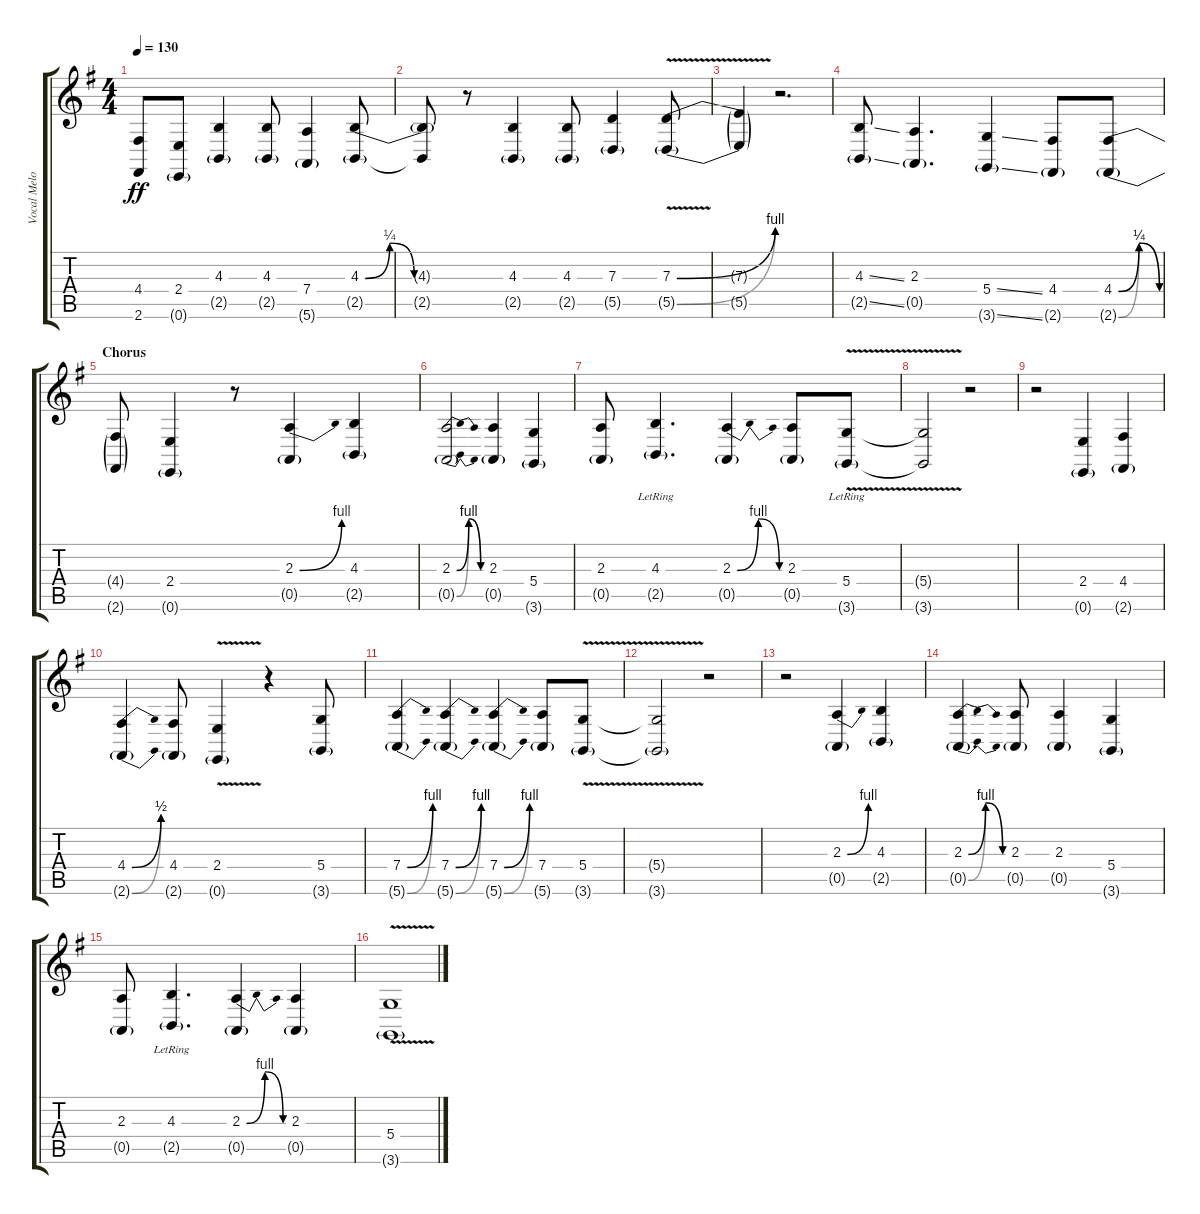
\track ("Vocal Melody" "Vocal Melo") {instrument altosax}
\staff {score tabs}
\tuning (E4 B3 G3 D3 A2 E2) {hide}
\ts (4 4)
\tempo 130
\clef g2
\ks eminor
(4.4{t} 2.6{t}).8{dy ff} (2.4 0.6{g}).8 (4.3 2.5{g}).4 (4.3 2.5{g}).8 (7.4 5.6{g}).4 (4.3{be (custom 0 0 15 1 30 0 60 0)} 2.5{g}).8 |
(4.3{t} 2.5{t}).8 r.8 (4.3 2.5{g}).4 (4.3 2.5{g}).8 (7.3 5.5{g}).4 (7.3{be (bend 0 0 60 4) v} 5.5{be (bend 0 0 60 4) v g}).8 |
(7.3{t} 5.5{t}).4 r.2{d} |
(4.3{ss} 2.5{ss g}).8 (2.3 0.5{g}).4{d} (5.4{ss} 3.6{ss g}).4 (4.4 2.6{g}).8 (4.4{be (bendrelease 0 0 30 1 30 1 60 0)} 2.6{be (bendrelease 0 0 30 1 30 1 60 0) g}).8 |
\section ("" "Chorus")
(4.4{t} 2.6{t}).8 (2.4 0.6{g}).4 r.8 (2.3{be (bend 0 0 60 4)} 0.5{g}).4 (4.3 2.5{g}).4 |
(2.3{be (bendrelease 0 0 30 4 30 4 60 0)} 0.5{be (bendrelease 0 0 30 4 30 4 60 0) g}).2 (2.3 0.5{g}).4 (5.4 3.6{g}).4 |
(2.3 0.5{g}).8 (4.3{lr} 2.5{g lr}).4{d} (2.3{be (bendrelease 0 0 30 4 30 4 60 0)} 0.5{g}).4 (2.3 0.5{g}).8 (5.4{v lr} 3.6{v g lr}).8 |
(5.4{t} 3.6{t}).2 r.2 |
r.2 (2.4 0.6{g}).4 (4.4 2.6{g}).4 |
(4.4{be (bend 0 0 60 2)} 2.6{be (bend 0 0 60 2) g}).4 (4.4 2.6{g}).8 (2.4{v} 0.6{v g}).4 r.4 (5.4 3.6{g}).8 |
(7.4{be (bend 0 0 60 4)} 5.6{be (bend 0 0 60 4) g}).4 (7.4{be (bend 0 0 60 4)} 5.6{be (bend 0 0 60 4) g}).4 (7.4{be (bend 0 0 60 4)} 5.6{be (bend 0 0 60 4) g}).4 (7.4 5.6{g}).8 (5.4{v} 3.6{v g}).8 |
(5.4{v t} 3.6{v g t}).2 r.2 |
r.2 (2.3{be (bend 0 0 60 4)} 0.5{g}).4 (4.3 2.5{g}).4 |
(2.3{be (bendrelease 0 0 30 4 30 4 60 0)} 0.5{be (bendrelease 0 0 30 4 30 4 60 0) g}).4{d} (2.3 0.5{g}).8 (2.3 0.5{g}).4 (5.4 3.6{g}).4 |
(2.3 0.5{g}).8 (4.3{lr} 2.5{g lr}).4{d} (2.3{be (bendrelease 0 0 30 4 30 4 60 0)} 0.5{g}).4 (2.3 0.5{g}).4 |
(5.4{v} 3.6{v g}).1
